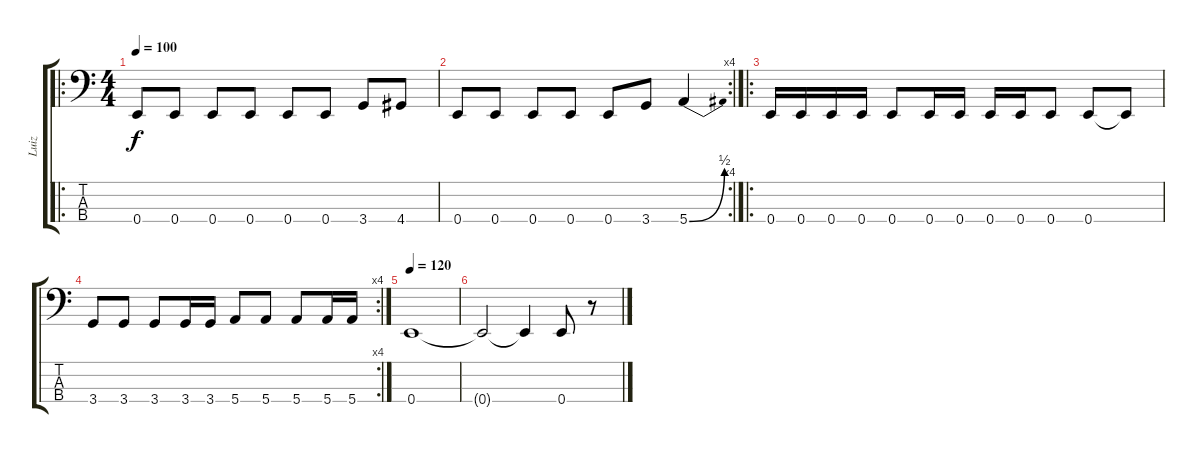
\track ("Luiz" "Luiz") {instrument electricbasspick}
\staff {score tabs}
\tuning (G2 D2 A1 E1) {hide}
\ro
\ts (4 4)
\tempo 100
\clef f4
\ks c
0.4.8{dy f} 0.4.8 0.4.8 0.4.8 0.4.8 0.4.8 3.4.8 4.4.8 |
\rc 4
0.4.8 0.4.8 0.4.8 0.4.8 0.4.8 3.4.8 5.4{be (bend 0 0 60 2)}.4 |
\ro
0.4.16 0.4.16 0.4.16 0.4.16 0.4.8 0.4.16 0.4.16 0.4.16 0.4.16 0.4.8 0.4.8 0.4{t}.8 |
\rc 4
3.4.8 3.4.8 3.4.8 3.4.16 3.4.16 5.4.8 5.4.8 5.4.8 5.4.16 5.4.16 |
\tempo 120
0.4.1 |
0.4{t}.2 0.4{t}.4 0.4.8 r.8
